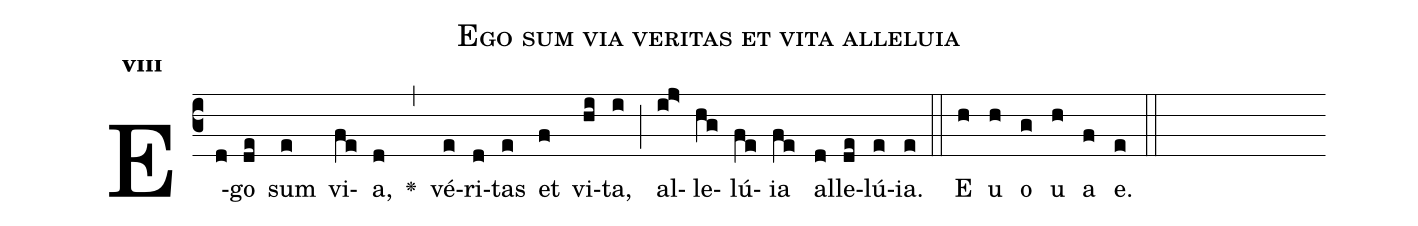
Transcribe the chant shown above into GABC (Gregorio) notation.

name:Ego sum via veritas et vita alleluia;
office-part:Antiphona;
mode:8;
%%
initial-style: 1;
name: Ego sum via veritas et vita alleluia
book: Antiphonae & Responsoria/Tomus II, p. 218;
occasion: Hebdomada VI Paschae Dominica;
office-part: Vesperae I Ant 1;
user-notes: ;
commentary: ;
annotation: 8g;
centering-scheme: english;
fontsize: 12;
font: OFLSortsMillGoudy;
height: 11;
width: 4.5;
%%
(c3)E(d)go(de) sum(e) vi(fe)a,(d) <v>\greheightstar</v>(,) vé(e)ri(d)tas(e) et(f) vi(hi)ta,(i) (;) al(ij>)le(hg)lú(fe)ia(fe) al(d)le(de)lú(e)ia.(e) (::)
E(h) u(h) o(g) u(h) a(f) e.(e) (::)
